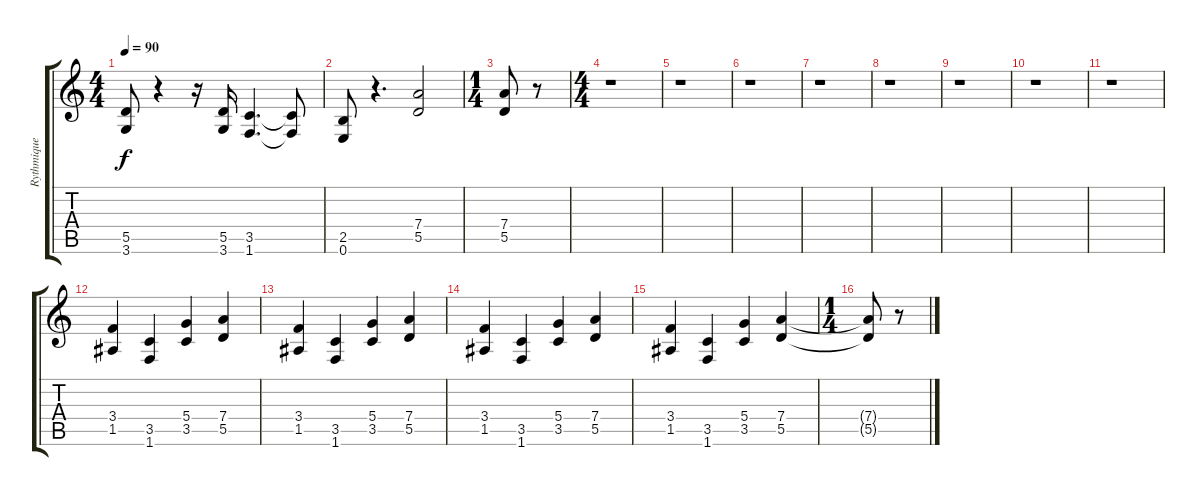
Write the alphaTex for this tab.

\track ("Rythmique Guitar" "Rythmique ") {instrument distortionguitar}
\staff {score tabs}
\tuning (E4 B3 G3 D3 A2 E2) {hide}
\ts (4 4)
\tempo 90
\clef g2
\ks c
(5.5 3.6).8{dy f} r.4 r.16 (5.5 3.6).16 (3.5 1.6).4{d} (3.5{t} 1.6{t}).8 |
(2.5 0.6).8 r.4{d} (7.4 5.5).2 |
\ts (1 4)
(7.4 5.5).8 r.8 |
\ts (4 4)
r.1 |
r.1 |
r.1 |
r.1 |
r.1 |
r.1 |
r.1 |
r.1 |
(3.4 1.5).4 (3.5 1.6).4 (5.4 3.5).4 (7.4 5.5).4 |
(3.4 1.5).4 (3.5 1.6).4 (5.4 3.5).4 (7.4 5.5).4 |
(3.4 1.5).4 (3.5 1.6).4 (5.4 3.5).4 (7.4 5.5).4 |
(3.4 1.5).4 (3.5 1.6).4 (5.4 3.5).4 (7.4 5.5).4 |
\ts (1 4)
(7.4{t} 5.5{t}).8 r.8
